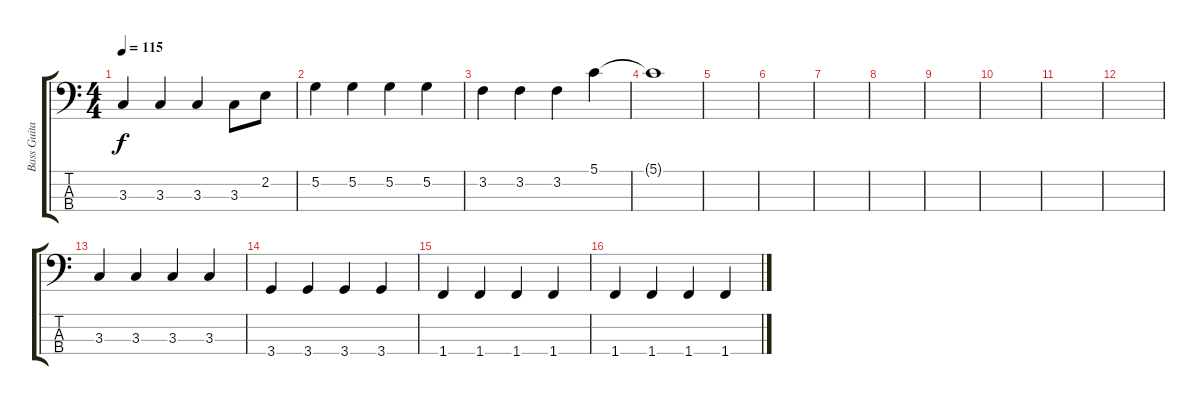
\track ("Bass Guitar" "Bass Guita") {instrument electricbassfinger}
\staff {score tabs}
\tuning (G2 D2 A1 E1) {hide}
\ts (4 4)
\tempo 115
\clef f4
\ks c
3.3.4{dy f} 3.3.4 3.3.4 3.3.8 2.2.8 |
5.2.4 5.2.4 5.2.4 5.2.4 |
3.2.4 3.2.4 3.2.4 5.1.4 |
5.1{t}.1 |
|
|
|
|
|
|
|
|
3.3.4 3.3.4 3.3.4 3.3.4 |
3.4.4 3.4.4 3.4.4 3.4.4 |
1.4.4 1.4.4 1.4.4 1.4.4 |
1.4.4 1.4.4 1.4.4 1.4.4
